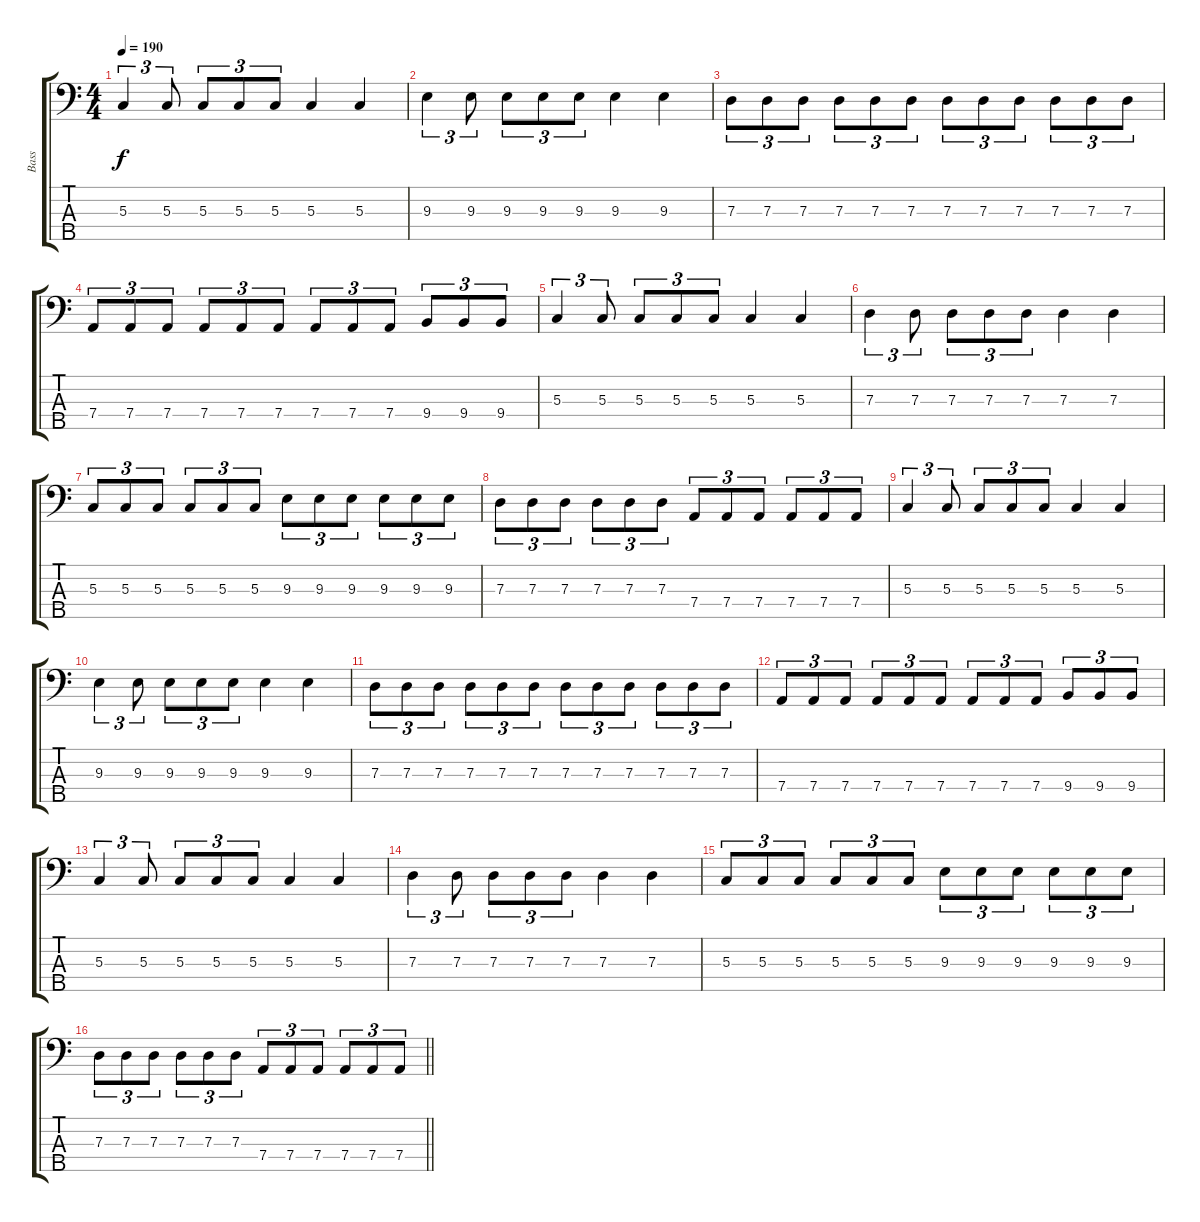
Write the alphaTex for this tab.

\track ("Bass" "Bass") {instrument electricbasspick}
\staff {score tabs}
\tuning (F2 C2 G1 D1 A0) {hide}
\ts (4 4)
\tempo 190
\clef f4
\ks c
5.3.4{tu (3 2) dy f} 5.3.8{tu (3 2)} 5.3.8{tu (3 2)} 5.3.8{tu (3 2)} 5.3.8{tu (3 2)} 5.3.4 5.3.4 |
9.3.4{tu (3 2)} 9.3.8{tu (3 2)} 9.3.8{tu (3 2)} 9.3.8{tu (3 2)} 9.3.8{tu (3 2)} 9.3.4 9.3.4 |
7.3.8{tu (3 2)} 7.3.8{tu (3 2)} 7.3.8{tu (3 2)} 7.3.8{tu (3 2)} 7.3.8{tu (3 2)} 7.3.8{tu (3 2)} 7.3.8{tu (3 2)} 7.3.8{tu (3 2)} 7.3.8{tu (3 2)} 7.3.8{tu (3 2)} 7.3.8{tu (3 2)} 7.3.8{tu (3 2)} |
7.4.8{tu (3 2)} 7.4.8{tu (3 2)} 7.4.8{tu (3 2)} 7.4.8{tu (3 2)} 7.4.8{tu (3 2)} 7.4.8{tu (3 2)} 7.4.8{tu (3 2)} 7.4.8{tu (3 2)} 7.4.8{tu (3 2)} 9.4.8{tu (3 2)} 9.4.8{tu (3 2)} 9.4.8{tu (3 2)} |
5.3.4{tu (3 2)} 5.3.8{tu (3 2)} 5.3.8{tu (3 2)} 5.3.8{tu (3 2)} 5.3.8{tu (3 2)} 5.3.4 5.3.4 |
7.3.4{tu (3 2)} 7.3.8{tu (3 2)} 7.3.8{tu (3 2)} 7.3.8{tu (3 2)} 7.3.8{tu (3 2)} 7.3.4 7.3.4 |
5.3.8{tu (3 2)} 5.3.8{tu (3 2)} 5.3.8{tu (3 2)} 5.3.8{tu (3 2)} 5.3.8{tu (3 2)} 5.3.8{tu (3 2)} 9.3.8{tu (3 2)} 9.3.8{tu (3 2)} 9.3.8{tu (3 2)} 9.3.8{tu (3 2)} 9.3.8{tu (3 2)} 9.3.8{tu (3 2)} |
7.3.8{tu (3 2)} 7.3.8{tu (3 2)} 7.3.8{tu (3 2)} 7.3.8{tu (3 2)} 7.3.8{tu (3 2)} 7.3.8{tu (3 2)} 7.4.8{tu (3 2)} 7.4.8{tu (3 2)} 7.4.8{tu (3 2)} 7.4.8{tu (3 2)} 7.4.8{tu (3 2)} 7.4.8{tu (3 2)} |
5.3.4{tu (3 2)} 5.3.8{tu (3 2)} 5.3.8{tu (3 2)} 5.3.8{tu (3 2)} 5.3.8{tu (3 2)} 5.3.4 5.3.4 |
9.3.4{tu (3 2)} 9.3.8{tu (3 2)} 9.3.8{tu (3 2)} 9.3.8{tu (3 2)} 9.3.8{tu (3 2)} 9.3.4 9.3.4 |
7.3.8{tu (3 2)} 7.3.8{tu (3 2)} 7.3.8{tu (3 2)} 7.3.8{tu (3 2)} 7.3.8{tu (3 2)} 7.3.8{tu (3 2)} 7.3.8{tu (3 2)} 7.3.8{tu (3 2)} 7.3.8{tu (3 2)} 7.3.8{tu (3 2)} 7.3.8{tu (3 2)} 7.3.8{tu (3 2)} |
7.4.8{tu (3 2)} 7.4.8{tu (3 2)} 7.4.8{tu (3 2)} 7.4.8{tu (3 2)} 7.4.8{tu (3 2)} 7.4.8{tu (3 2)} 7.4.8{tu (3 2)} 7.4.8{tu (3 2)} 7.4.8{tu (3 2)} 9.4.8{tu (3 2)} 9.4.8{tu (3 2)} 9.4.8{tu (3 2)} |
5.3.4{tu (3 2)} 5.3.8{tu (3 2)} 5.3.8{tu (3 2)} 5.3.8{tu (3 2)} 5.3.8{tu (3 2)} 5.3.4 5.3.4 |
7.3.4{tu (3 2)} 7.3.8{tu (3 2)} 7.3.8{tu (3 2)} 7.3.8{tu (3 2)} 7.3.8{tu (3 2)} 7.3.4 7.3.4 |
5.3.8{tu (3 2)} 5.3.8{tu (3 2)} 5.3.8{tu (3 2)} 5.3.8{tu (3 2)} 5.3.8{tu (3 2)} 5.3.8{tu (3 2)} 9.3.8{tu (3 2)} 9.3.8{tu (3 2)} 9.3.8{tu (3 2)} 9.3.8{tu (3 2)} 9.3.8{tu (3 2)} 9.3.8{tu (3 2)} |
\barLineRight lightlight
7.3.8{tu (3 2)} 7.3.8{tu (3 2)} 7.3.8{tu (3 2)} 7.3.8{tu (3 2)} 7.3.8{tu (3 2)} 7.3.8{tu (3 2)} 7.4.8{tu (3 2)} 7.4.8{tu (3 2)} 7.4.8{tu (3 2)} 7.4.8{tu (3 2)} 7.4.8{tu (3 2)} 7.4.8{tu (3 2)}
